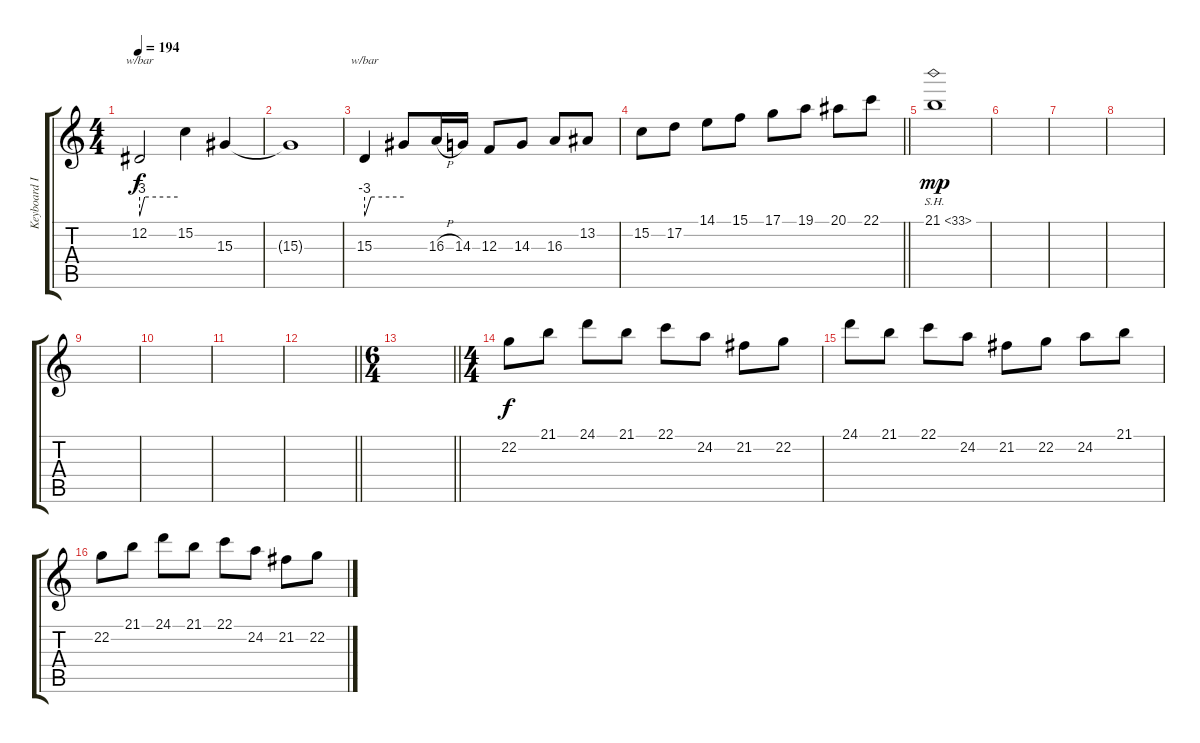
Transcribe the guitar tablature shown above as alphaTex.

\track ("Keyboard I" "Keyboard I") {instrument stringensemble1}
\staff {score tabs}
\tuning (D4 A3 F3 C3 G2 D2) {hide}
\ts (4 4)
\tempo 194
\clef g2
\ks c
12.2.2{tbe (custom default 0 -12 8 0 60 0) dy f} 15.2.4 15.3.4 |
15.3{t}.1 |
15.3.4{tbe (custom default 0 -12 10 0 60 0)} 15.3{t}.8 16.3{h}.16 14.3.16 12.3.8 14.3.8 16.3.8 13.2.8 |
\barLineRight lightlight
15.2.8 17.2.8 14.1.8 15.1.8 17.1.8 19.1.8 20.1.8 22.1.8 |
21.1{sh 12}.1{dy mp} |
|
|
|
|
|
|
\barLineRight lightlight
|
\ts (6 4)
\barLineRight lightlight
|
\ts (4 4)
22.2.8{dy f volume 13 balance 11} 21.1.8 24.1.8 21.1.8 22.1.8 24.2.8 21.2.8 22.2.8 |
24.1.8 21.1.8 22.1.8 24.2.8 21.2.8 22.2.8 24.2.8 21.1.8 |
22.2.8 21.1.8 24.1.8 21.1.8 22.1.8 24.2.8 21.2.8 22.2.8
